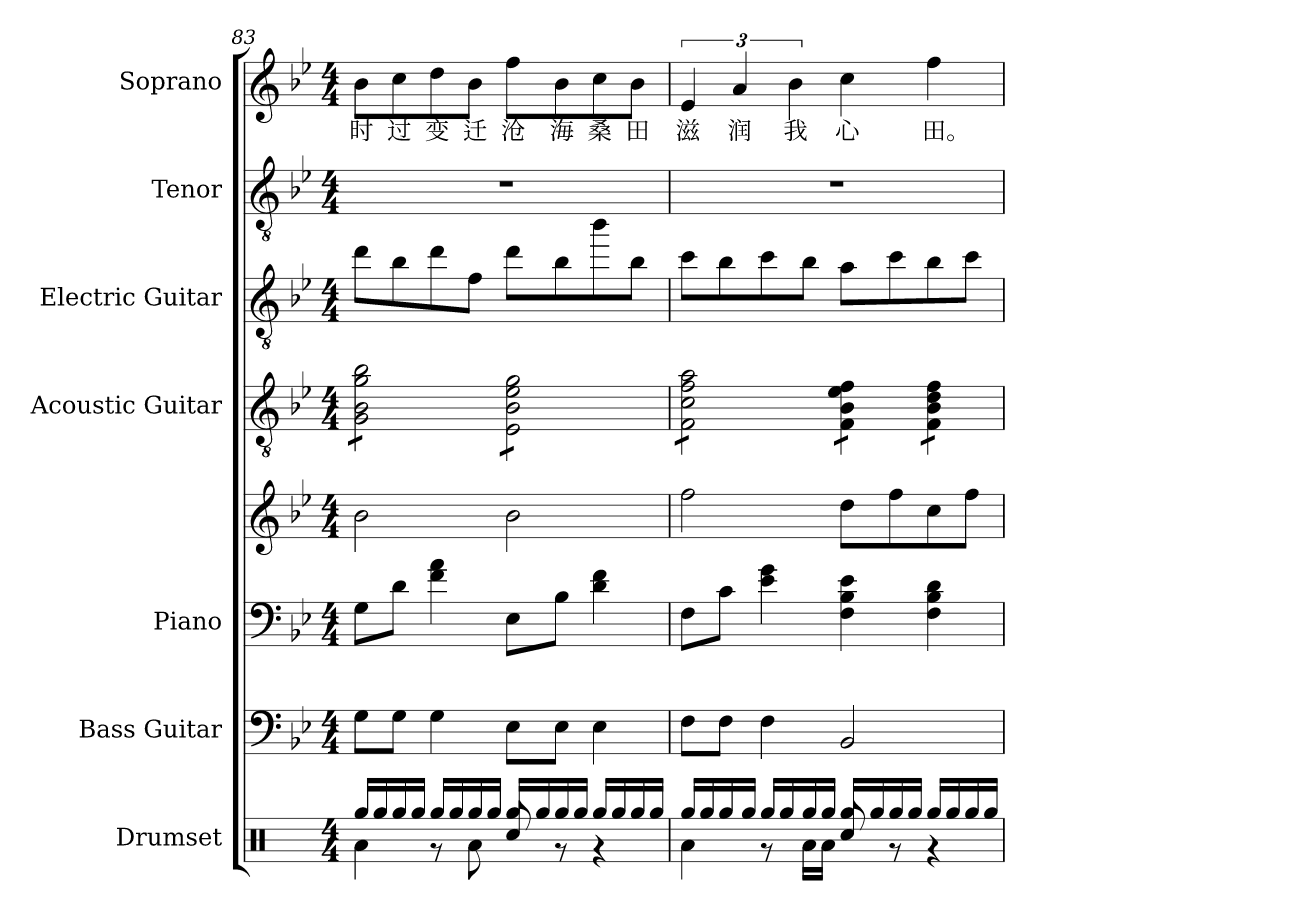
**kern	**kern	**kern	**kern	**kern	**kern	**kern	**kern	**text
*part7	*part6	*part5	*part5	*part4	*part3	*part2	*part1	*part1
*staff8	*staff7	*staff6	*staff5	*staff4	*staff3	*staff2	*staff1	*staff1
*I"Drumset	*I"Bass Guitar	*I"Piano	*	*I"Acoustic Guitar	*I"Electric Guitar	*I"Tenor	*I"Soprano	*
*I'Drs.	*I'B. Guit.	*I'Pno.	*	*I'Guit.	*I'El. Guit.	*I'T.	*I'S.	*
*clefX	*clefF4	*clefF4	*clefG2	*clefGv2	*clefGv2	*clefGv2	*clefG2	*
*	*ITrd7c12	*	*	*	*	*	*	*
*k[]	*k[b-e-]	*k[b-e-]	*k[b-e-]	*k[b-e-]	*k[b-e-]	*k[b-e-]	*k[b-e-]	*
*M4/4	*M4/4	*M4/4	*M4/4	*M4/4	*M4/4	*M4/4	*M4/4	*
=83	=83	=83	=83	=83	=83	=83	=83	=83
*^	*	*	*	*	*	*	*	*
!	!	!	!	!	!	!	!	!	!LO:LY:b
*	*	*	*	*	*tremolo	*	*	*	*
16Rgg/LL	4Ra\	8GG\L	8G\L	2b-\	8G\ 8B-\ 8g\ 8b-\L	8dd\L	1r	8b-\L	时
16Rgg/	.	.	.	.	.	.	.	.	.
!	!	!	!	!	!	!	!	!	!LO:LY:b
16Rgg/	.	8GG\J	8d\J	.	8G\ 8B-\ 8g\ 8b-\	8b-\	.	8cc\	过
16Rgg/JJ	.	.	.	.	.	.	.	.	.
!	!	!	!	!	!	!	!	!	!LO:LY:b
16Rgg/LL	8r	4GG\	4f\ 4a\	.	8G\ 8B-\ 8g\ 8b-\	8dd\	.	8dd\	变
16Rgg/	.	.	.	.	.	.	.	.	.
!	!	!	!	!	!	!	!	!	!LO:LY:b
16Rgg/	8Ra\	.	.	.	8G\ 8B-\ 8g\ 8b-\J	8f\J	.	8b-\J	迁
16Rgg/JJ	.	.	.	.	.	.	.	.	.
!	!	!	!	!	!	!	!	!	!LO:LY:b
16Rgg/LL	8Rcc/	8EE-\L	8E-\L	2b-\	8E-\ 8B-\ 8e-\ 8g\L	8dd\L	.	8ff\L	沧
16Rgg/	.	.	.	.	.	.	.	.	.
!	!	!	!	!	!	!	!	!	!LO:LY:b
16Rgg/	8r	8EE-\J	8B-\J	.	8E-\ 8B-\ 8e-\ 8g\	8b-\	.	8b-\	海
16Rgg/JJ	.	.	.	.	.	.	.	.	.
!	!	!	!	!	!	!	!	!	!LO:LY:b
16Rgg/LL	4r	4EE-\	4d\ 4f\	.	8E-\ 8B-\ 8e-\ 8g\	8bb-\	.	8cc\	桑
16Rgg/	.	.	.	.	.	.	.	.	.
!	!	!	!	!	!	!	!	!	!LO:LY:b
16Rgg/	.	.	.	.	8E-\ 8B-\ 8e-\ 8g\J	8b-\J	.	8b-\J	田
16Rgg/JJ	.	.	.	.	.	.	.	.	.
!!LO:PB:g=z
=84	=84	=84	=84	=84	=84	=84	=84	=84	=84
!	!	!	!	!	!	!	!	!	!LO:LY:b
16Rgg/LL	4Ra\	8FF\L	8F\L	2ff\	8F\ 8c\ 8f\ 8a\L	8cc\L	1r	6e-/	滋
16Rgg/	.	.	.	.	.	.	.	.	.
16Rgg/	.	8FF\J	8c\J	.	8F\ 8c\ 8f\ 8a\	8b-\	.	.	.
!	!	!	!	!	!	!	!	!	!LO:LY:b
.	.	.	.	.	.	.	.	6a/	润
16Rgg/JJ	.	.	.	.	.	.	.	.	.
16Rgg/LL	8r	4FF\	4e-\ 4g\	.	8F\ 8c\ 8f\ 8a\	8cc\	.	.	.
16Rgg/	.	.	.	.	.	.	.	.	.
!	!	!	!	!	!	!	!	!	!LO:LY:b
.	.	.	.	.	.	.	.	6b-\	我
16Rgg/	16Ra\LL	.	.	.	8F\ 8c\ 8f\ 8a\J	8b-\J	.	.	.
16Rgg/JJ	16Ra\JJ	.	.	.	.	.	.	.	.
!	!	!	!	!	!	!	!	!	!LO:LY:b
16Rgg/LL	8Rcc/	2BBB-/	4F\ 4B-\ 4e-\	8dd\L	8F\ 8B-\ 8e-\ 8f\L	8a\L	.	4cc\	心
16Rgg/	.	.	.	.	.	.	.	.	.
16Rgg/	8r	.	.	8ff\	8F\ 8B-\ 8e-\ 8f\J	8cc\	.	.	.
16Rgg/JJ	.	.	.	.	.	.	.	.	.
!	!	!	!	!	!	!	!	!	!LO:LY:b
16Rgg/LL	4r	.	4F\ 4B-\ 4d\	8cc\	8F\ 8B-\ 8d\ 8f\L	8b-\	.	4ff\	田。
16Rgg/	.	.	.	.	.	.	.	.	.
16Rgg/	.	.	.	8ff\J	8F\ 8B-\ 8d\ 8f\J	8cc\J	.	.	.
*	*	*	*	*	*Xtremolo	*	*	*	*
16Rgg/JJ	.	.	.	.	.	.	.	.	.
*v	*v	*	*	*	*	*	*	*	*
=	=	=	=	=	=	=	=	=
*-	*-	*-	*-	*-	*-	*-	*-	*-
